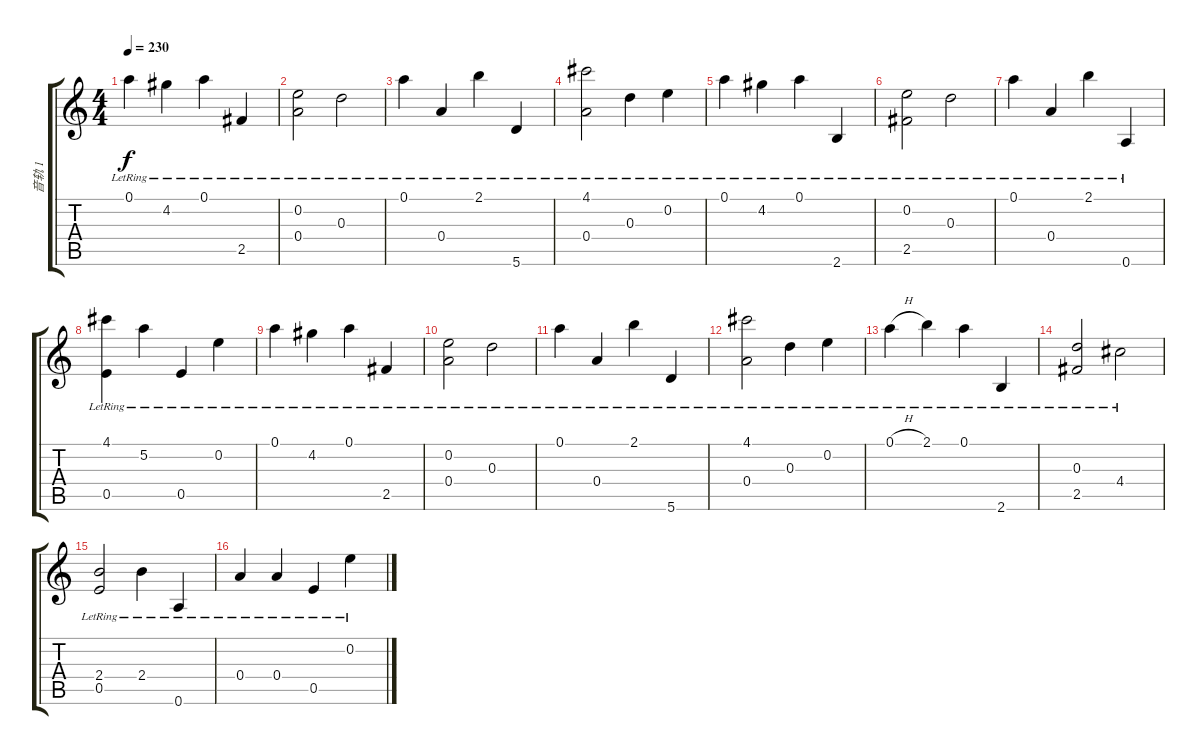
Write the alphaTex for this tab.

\track ("音轨 1" "音轨 1") {instrument acousticguitarsteel}
\staff {score tabs}
\tuning (A4 E4 D4 A3 E3 A2) {hide}
\ts (4 4)
\tempo 230
\clef g2
\ks c
0.1{lr}.4{dy f} 4.2{lr}.4 0.1{lr}.4 2.5{lr}.4 |
(0.2{lr} 0.4{lr}).2 0.3{lr}.2 |
0.1{lr}.4 0.4{lr}.4 2.1{lr}.4 5.6{lr}.4 |
(4.1{lr} 0.4{lr}).2 0.3{lr}.4 0.2{lr}.4 |
0.1{lr}.4 4.2{lr}.4 0.1{lr}.4 2.6{lr}.4 |
(0.2{lr} 2.5{lr}).2 0.3{lr}.2 |
0.1{lr}.4 0.4{lr}.4 2.1{lr}.4 0.6{lr}.4 |
(4.1{lr} 0.5{lr}).4 5.2{lr}.4 0.5{lr}.4 0.2{lr}.4 |
0.1{lr}.4 4.2{lr}.4 0.1{lr}.4 2.5{lr}.4 |
(0.2{lr} 0.4{lr}).2 0.3{lr}.2 |
0.1{lr}.4 0.4{lr}.4 2.1{lr}.4 5.6{lr}.4 |
(4.1{lr} 0.4{lr}).2 0.3{lr}.4 0.2{lr}.4 |
0.1{h lr}.4 2.1{lr}.4 0.1{lr}.4 2.6{lr}.4 |
(0.3{lr} 2.5{lr}).2 4.4{lr}.2 |
(2.4{lr} 0.5{lr}).2 2.4{lr}.4 0.6{lr}.4 |
0.4{lr}.4 0.4{lr}.4 0.5{lr}.4 0.2{lr}.4
